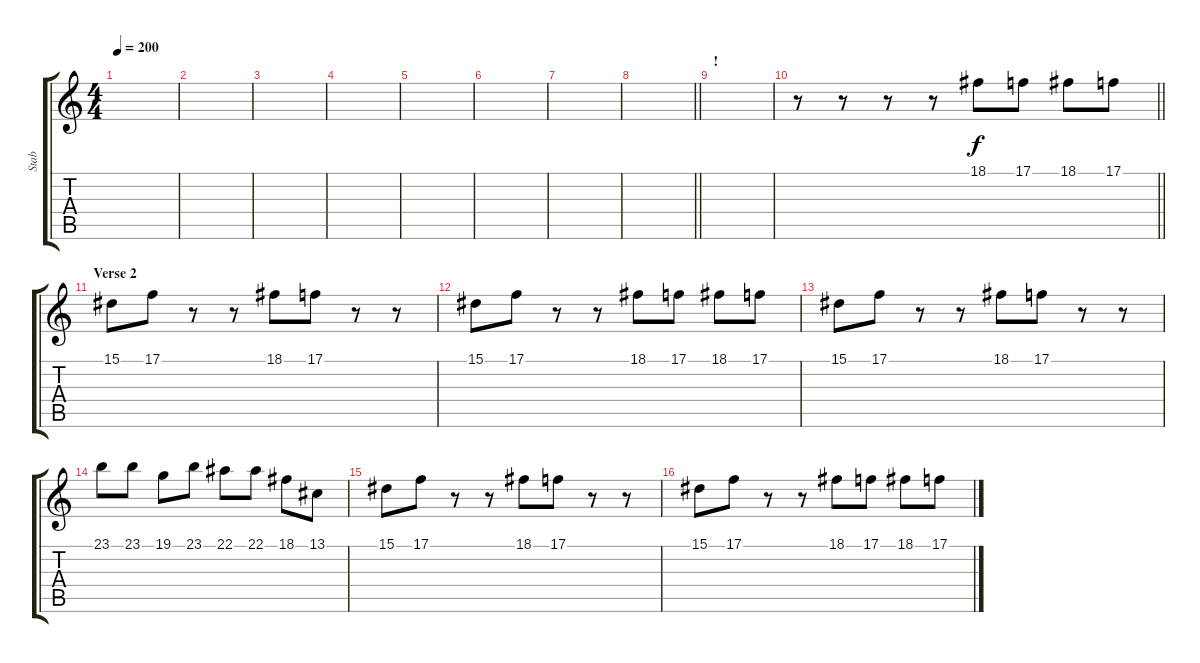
\track ("Stab" "Stab") {instrument orchestrahit}
\staff {score tabs}
\tuning (C4 G3 Eb3 Bb2 F2 C2) {hide}
\ts (4 4)
\tempo 200
\clef g2
\ks c
|
|
|
|
|
|
|
\barLineRight lightlight
|
\section ("" "!")
|
\barLineRight lightlight
r.8 r.8 r.8 r.8 18.1.8 17.1.8 18.1.8 17.1.8 |
\section ("" "Verse 2")
15.1.8 17.1.8 r.8 r.8 18.1.8 17.1.8 r.8 r.8 |
15.1.8 17.1.8 r.8 r.8 18.1.8 17.1.8 18.1.8 17.1.8 |
15.1.8 17.1.8 r.8 r.8 18.1.8 17.1.8 r.8 r.8 |
23.1.8 23.1.8 19.1.8 23.1.8 22.1.8 22.1.8 18.1.8 13.1.8 |
15.1.8 17.1.8 r.8 r.8 18.1.8 17.1.8 r.8 r.8 |
15.1.8 17.1.8 r.8 r.8 18.1.8 17.1.8 18.1.8 17.1.8
